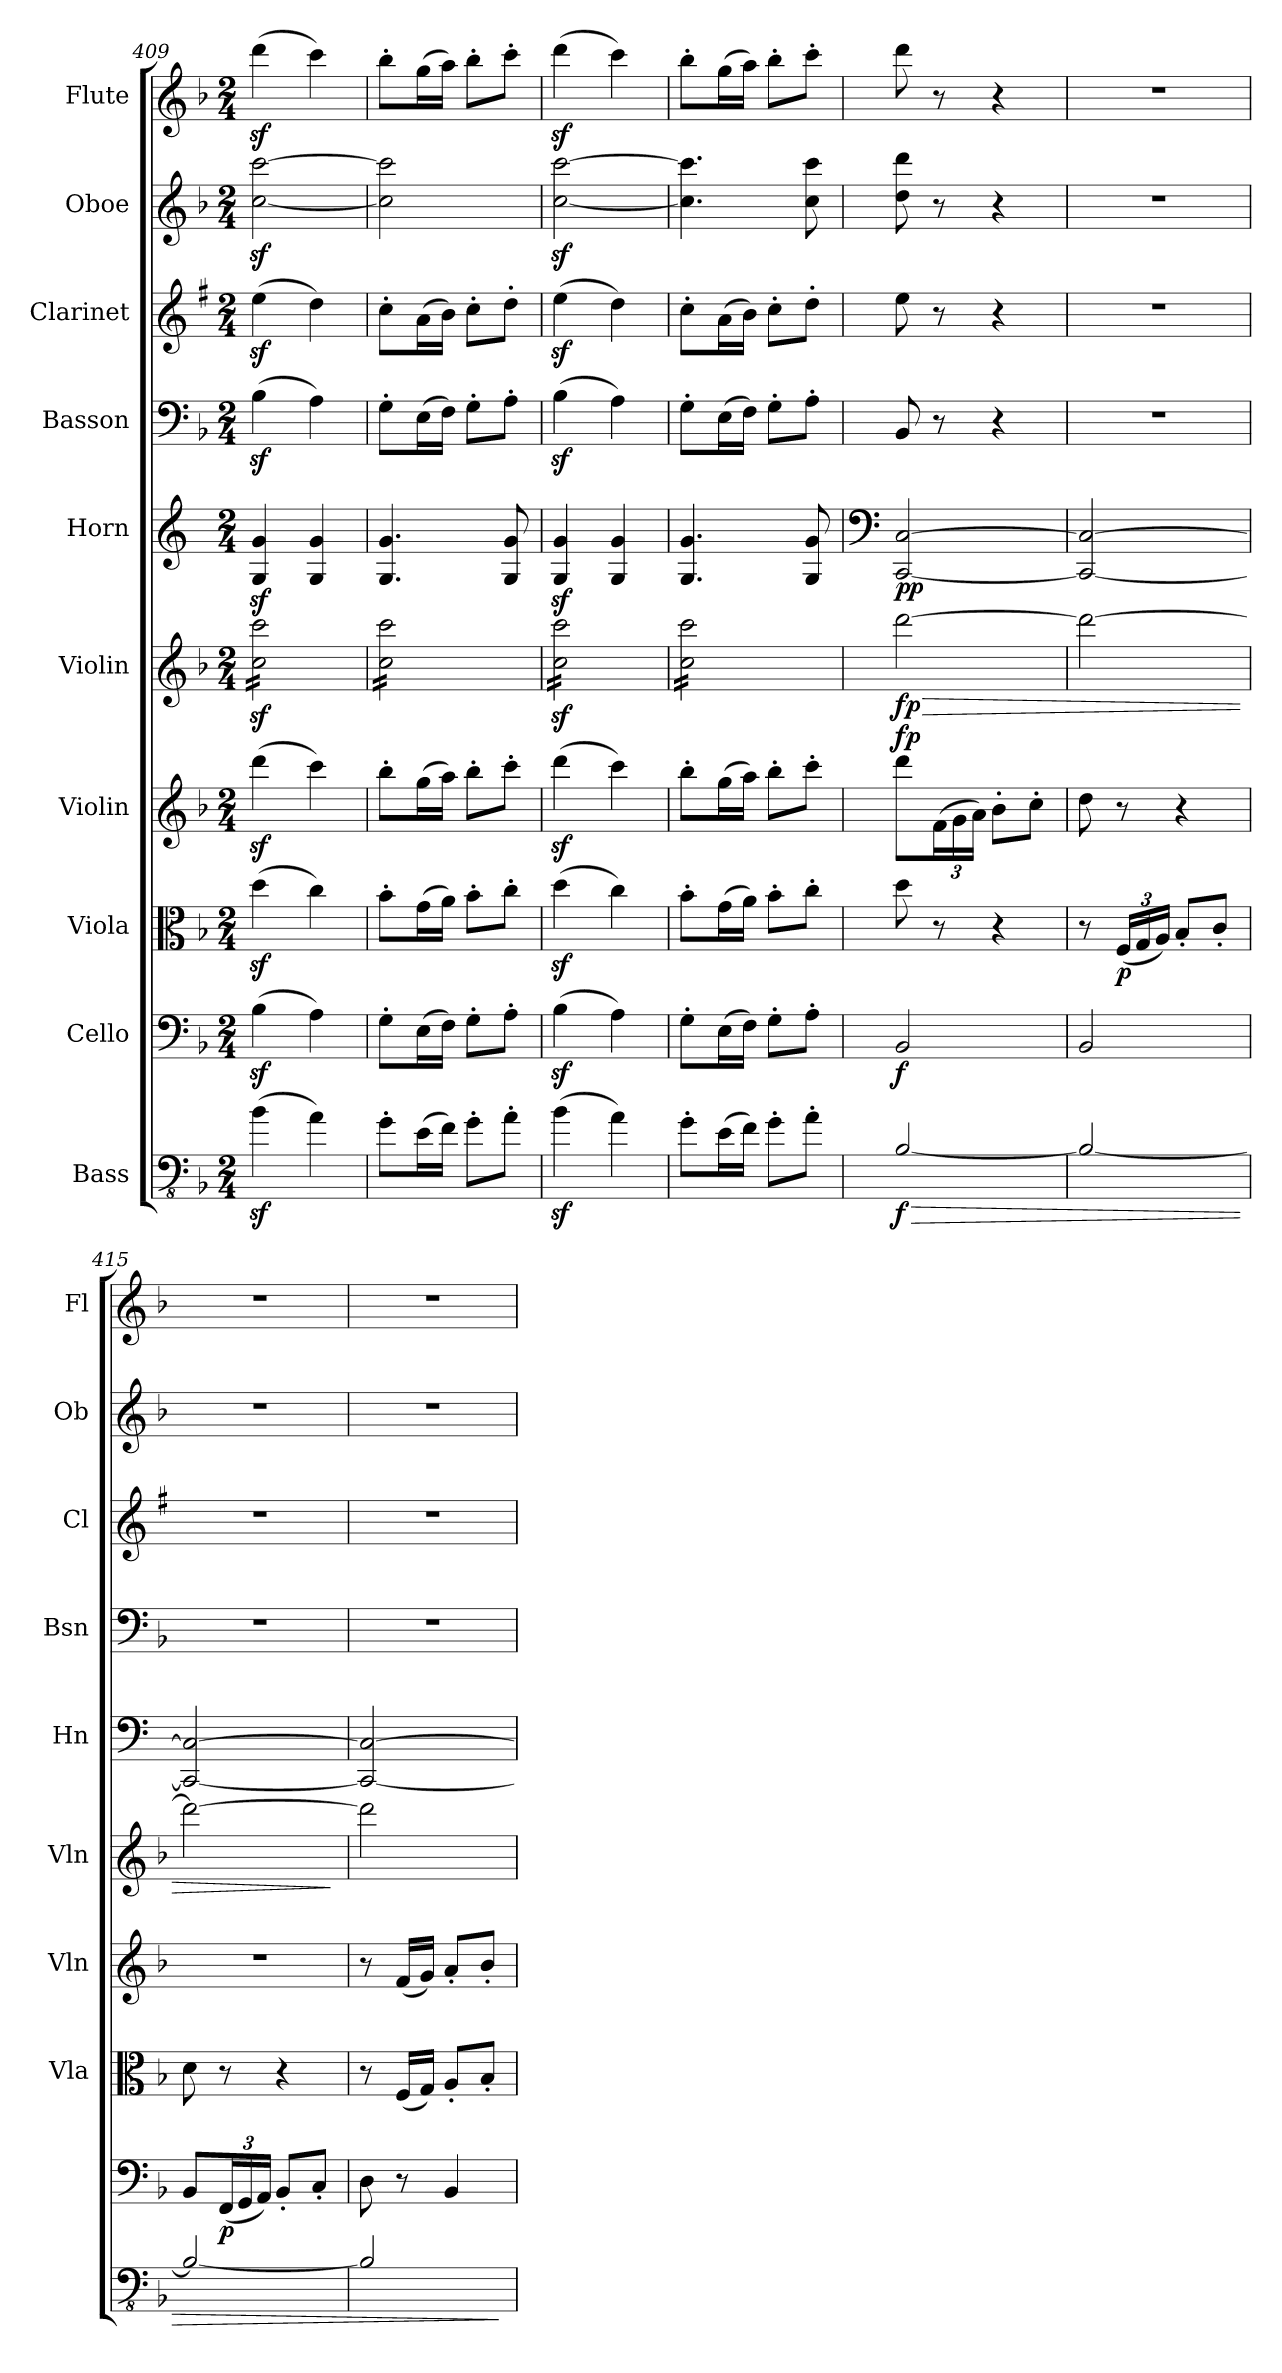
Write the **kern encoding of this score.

**kern	**dynam	**kern	**dynam	**kern	**dynam	**kern	**dynam	**kern	**dynam	**kern	**dynam	**kern	**kern	**kern	**kern
*part10	*part10	*part9	*part9	*part8	*part8	*part7	*part7	*part6	*part6	*part5	*part5	*part4	*part3	*part2	*part1
*staff10	*staff10	*staff9	*staff9	*staff8	*staff8	*staff7	*staff7	*staff6	*staff6	*staff5	*staff5	*staff4	*staff3	*staff2	*staff1
*I"Bass	*	*I"Cello	*	*I"Viola	*	*I"Violin	*	*I"Violin	*	*I"Horn	*	*I"Basson	*I"Clarinet	*I"Oboe	*I"Flute
*	*	*	*	*I'Vla	*	*I'Vln	*	*I'Vln	*	*I'Hn	*	*I'Bsn	*I'Cl	*I'Ob	*I'Fl
*clefFv4	*	*clefF4	*	*clefC3	*	*clefG2	*	*clefG2	*	*clefG2	*	*clefF4	*clefG2	*clefG2	*clefG2
*ITrd7c12	*	*	*	*	*	*	*	*	*	*ITrd4c7	*	*	*ITrd1c2	*	*
*k[b-]	*	*k[b-]	*	*k[b-]	*	*k[b-]	*	*k[b-]	*	*k[b-]	*	*k[b-]	*k[b-]	*k[b-]	*k[b-]
*M2/4	*	*M2/4	*	*M2/4	*	*M2/4	*	*M2/4	*	*M2/4	*	*M2/4	*M2/4	*M2/4	*M2/4
=409	=409	=409	=409	=409	=409	=409	=409	=409	=409	=409	=409	=409	=409	=409	=409
*	*	*	*	*	*	*	*	*tremolo	*	*	*	*	*	*	*
(>4BB-z<\	.	(>4B-z<\	.	(>4ddz<\	.	(>4dddz<\	.	16cc\z< 16ccc\z<LL	.	4C/z< 4c/z<	.	(>4B-z<\	(>4ddz<\	[2cc\z< [2ccc\z<	(>4dddz<\
.	.	.	.	.	.	.	.	16cc\z< 16ccc\z<	.	.	.	.	.	.	.
.	.	.	.	.	.	.	.	16cc\z< 16ccc\z<	.	.	.	.	.	.	.
.	.	.	.	.	.	.	.	16cc\z< 16ccc\z<	.	.	.	.	.	.	.
4AA\)	.	4A\)	.	4cc\)	.	4ccc\)	.	16cc\z< 16ccc\z<	.	4C/ 4c/	.	4A\)	4cc\)	.	4ccc\)
.	.	.	.	.	.	.	.	16cc\z< 16ccc\z<	.	.	.	.	.	.	.
.	.	.	.	.	.	.	.	16cc\z< 16ccc\z<	.	.	.	.	.	.	.
.	.	.	.	.	.	.	.	16cc\z< 16ccc\z<JJ	.	.	.	.	.	.	.
!!LO:PB:g=z
=410	=410	=410	=410	=410	=410	=410	=410	=410	=410	=410	=410	=410	=410	=410	=410
8GG'\L	.	8G'\L	.	8b-'\L	.	8bb-'\L	.	16cc\ 16ccc\LL	.	4.C/ 4.c/	.	8G'\L	8b-'\L	2cc\] 2ccc\]	8bb-'\L
.	.	.	.	.	.	.	.	16cc\ 16ccc\	.	.	.	.	.	.	.
(>16EE\L	.	(>16E\L	.	(>16g\L	.	(>16gg\L	.	16cc\ 16ccc\	.	.	.	(>16E\L	(>16g\L	.	(>16gg\L
16FF\JJ)	.	16F\JJ)	.	16a\JJ)	.	16aa\JJ)	.	16cc\ 16ccc\	.	.	.	16F\JJ)	16a\JJ)	.	16aa\JJ)
8GG'\L	.	8G'\L	.	8b-'\L	.	8bb-'\L	.	16cc\ 16ccc\	.	.	.	8G'\L	8b-'\L	.	8bb-'\L
.	.	.	.	.	.	.	.	16cc\ 16ccc\	.	.	.	.	.	.	.
8AA'\J	.	8A'\J	.	8cc'\J	.	8ccc'\J	.	16cc\ 16ccc\	.	8C/ 8c/	.	8A'\J	8cc'\J	.	8ccc'\J
.	.	.	.	.	.	.	.	16cc\ 16ccc\JJ	.	.	.	.	.	.	.
=411	=411	=411	=411	=411	=411	=411	=411	=411	=411	=411	=411	=411	=411	=411	=411
(>4BB-z<\	.	(>4B-z<\	.	(>4ddz<\	.	(>4dddz<\	.	16cc\z< 16ccc\z<LL	.	4C/z< 4c/z<	.	(>4B-z<\	(>4ddz<\	[2cc\z< [2ccc\z<	(>4dddz<\
.	.	.	.	.	.	.	.	16cc\z< 16ccc\z<	.	.	.	.	.	.	.
.	.	.	.	.	.	.	.	16cc\z< 16ccc\z<	.	.	.	.	.	.	.
.	.	.	.	.	.	.	.	16cc\z< 16ccc\z<	.	.	.	.	.	.	.
4AA\)	.	4A\)	.	4cc\)	.	4ccc\)	.	16cc\z< 16ccc\z<	.	4C/ 4c/	.	4A\)	4cc\)	.	4ccc\)
.	.	.	.	.	.	.	.	16cc\z< 16ccc\z<	.	.	.	.	.	.	.
.	.	.	.	.	.	.	.	16cc\z< 16ccc\z<	.	.	.	.	.	.	.
.	.	.	.	.	.	.	.	16cc\z< 16ccc\z<JJ	.	.	.	.	.	.	.
=412	=412	=412	=412	=412	=412	=412	=412	=412	=412	=412	=412	=412	=412	=412	=412
8GG'\L	.	8G'\L	.	8b-'\L	.	8bb-'\L	.	16cc\ 16ccc\LL	.	4.C/ 4.c/	.	8G'\L	8b-'\L	4.cc\] 4.ccc\]	8bb-'\L
.	.	.	.	.	.	.	.	16cc\ 16ccc\	.	.	.	.	.	.	.
(>16EE\L	.	(>16E\L	.	(>16g\L	.	(>16gg\L	.	16cc\ 16ccc\	.	.	.	(>16E\L	(>16g\L	.	(>16gg\L
16FF\JJ)	.	16F\JJ)	.	16a\JJ)	.	16aa\JJ)	.	16cc\ 16ccc\	.	.	.	16F\JJ)	16a\JJ)	.	16aa\JJ)
8GG'\L	.	8G'\L	.	8b-'\L	.	8bb-'\L	.	16cc\ 16ccc\	.	.	.	8G'\L	8b-'\L	.	8bb-'\L
.	.	.	.	.	.	.	.	16cc\ 16ccc\	.	.	.	.	.	.	.
8AA'\J	.	8A'\J	.	8cc'\J	.	8ccc'\J	.	16cc\ 16ccc\	.	8C/ 8c/	.	8A'\J	8cc'\J	8cc\ 8ccc\	8ccc'\J
.	.	.	.	.	.	.	.	16cc\ 16ccc\JJ	.	.	.	.	.	.	.
*	*	*	*	*	*	*	*	*Xtremolo	*	*	*	*	*	*	*
=413	=413	=413	=413	=413	=413	=413	=413	=413	=413	=413	=413	=413	=413	=413	=413
*	*	*	*	*	*	*	*	*	*	*clefF4	*	*	*	*	*
!	!LO:HP:b	!	!	!	!	!	!	!	!LO:HP:b	!	!	!	!	!	!
!	!LO:DY:n=1:b	!	!LO:DY:b	!	!	!	!LO:DY:a	!	!LO:DY:n=1:b	!	!LO:DY:b	!	!	!	!
[2BBB-/	> f	2BB-/	f	8dd\	.	8ddd\L	fp	[2ddd\	> fp	[2FFF/ [2FF/	pp	8BB-/	8dd\	8dd\ 8ddd\	8ddd\
*	*	*	*	*	*	*Xbrackettup	*	*	*	*	*	*	*	*	*
.	.	.	.	8r	.	(>24f\L	.	.	.	.	.	8r	8r	8r	8r
.	.	.	.	.	.	24g\	.	.	.	.	.	.	.	.	.
.	.	.	.	.	.	24a\JJ)	.	.	.	.	.	.	.	.	.
.	.	.	.	4r	.	8b-'\L	.	.	.	.	.	4r	4r	4r	4r
.	.	.	.	.	.	8cc'\J	.	.	.	.	.	.	.	.	.
=414	=414	=414	=414	=414	=414	=414	=414	=414	=414	=414	=414	=414	=414	=414	=414
2BBB-/_	.	2BB-/	.	8r	.	8dd\	.	2ddd\_	.	2FFF/_ 2FF/_	.	2r	2r	2r	2r
*	*	*	*	*Xbrackettup	*	*	*	*	*	*	*	*	*	*	*
!	!	!	!	!	!LO:DY:b	!	!	!	!	!	!	!	!	!	!
.	.	.	.	(<24F/LL	p	8r	.	.	.	.	.	.	.	.	.
.	.	.	.	24G/	.	.	.	.	.	.	.	.	.	.	.
.	.	.	.	24A/JJ)	.	.	.	.	.	.	.	.	.	.	.
.	.	.	.	8B-'/L	.	4r	.	.	.	.	.	.	.	.	.
.	.	.	.	8c'/J	.	.	.	.	.	.	.	.	.	.	.
=415	=415	=415	=415	=415	=415	=415	=415	=415	=415	=415	=415	=415	=415	=415	=415
2BBB-/_	.	8BB-/L	.	8d\	.	2r	.	2ddd\_	.	2FFF/_ 2FF/_	.	2r	2r	2r	2r
*	*	*Xbrackettup	*	*	*	*	*	*	*	*	*	*	*	*	*
!	!	!	!LO:DY:b	!	!	!	!	!	!	!	!	!	!	!	!
.	.	(<24FF/L	p	8r	.	.	.	.	.	.	.	.	.	.	.
.	.	24GG/	.	.	.	.	.	.	.	.	.	.	.	.	.
.	.	24AA/JJ)	.	.	.	.	.	.	.	.	.	.	.	.	.
.	.	8BB-'/L	.	4r	.	.	.	.	.	.	.	.	.	.	.
.	.	8C'/J	.	.	.	.	.	.	.	.	.	.	.	.	.
.	.	.	.	.	.	.	.	.	]	.	.	.	.	.	.
=416	=416	=416	=416	=416	=416	=416	=416	=416	=416	=416	=416	=416	=416	=416	=416
2BBB-/]	.	8D\	.	8r	.	8r	.	2ddd\]	.	2FFF/_ 2FF/_	.	2r	2r	2r	2r
.	.	8r	.	(<16F/LL	.	(<16f/LL	.	.	.	.	.	.	.	.	.
.	.	.	.	16G/JJ)	.	16g/JJ)	.	.	.	.	.	.	.	.	.
.	.	4BB-/	.	8A'/L	.	8a'/L	.	.	.	.	.	.	.	.	.
.	.	.	.	8B-'/J	.	8b-'/J	.	.	.	.	.	.	.	.	.
.	]	.	.	.	.	.	.	.	.	.	.	.	.	.	.
=	=	=	=	=	=	=	=	=	=	=	=	=	=	=	=
*-	*-	*-	*-	*-	*-	*-	*-	*-	*-	*-	*-	*-	*-	*-	*-
